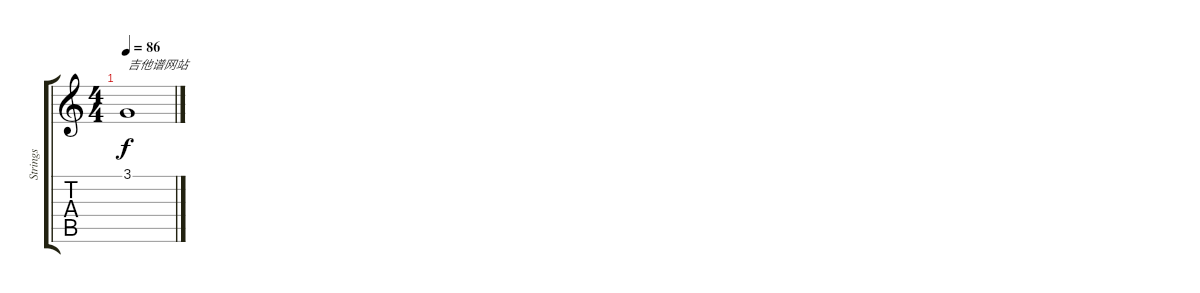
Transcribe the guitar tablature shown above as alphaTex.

\track ("Strings" "Strings") {instrument choiraahs}
\staff {score tabs}
\tuning (E4 B3 G3 D3 A2 E2) {hide}
\ts (4 4)
\tempo 86
\clef g2
\ks c
3.1{t}.1{txt "吉他谱网站" dy f}
